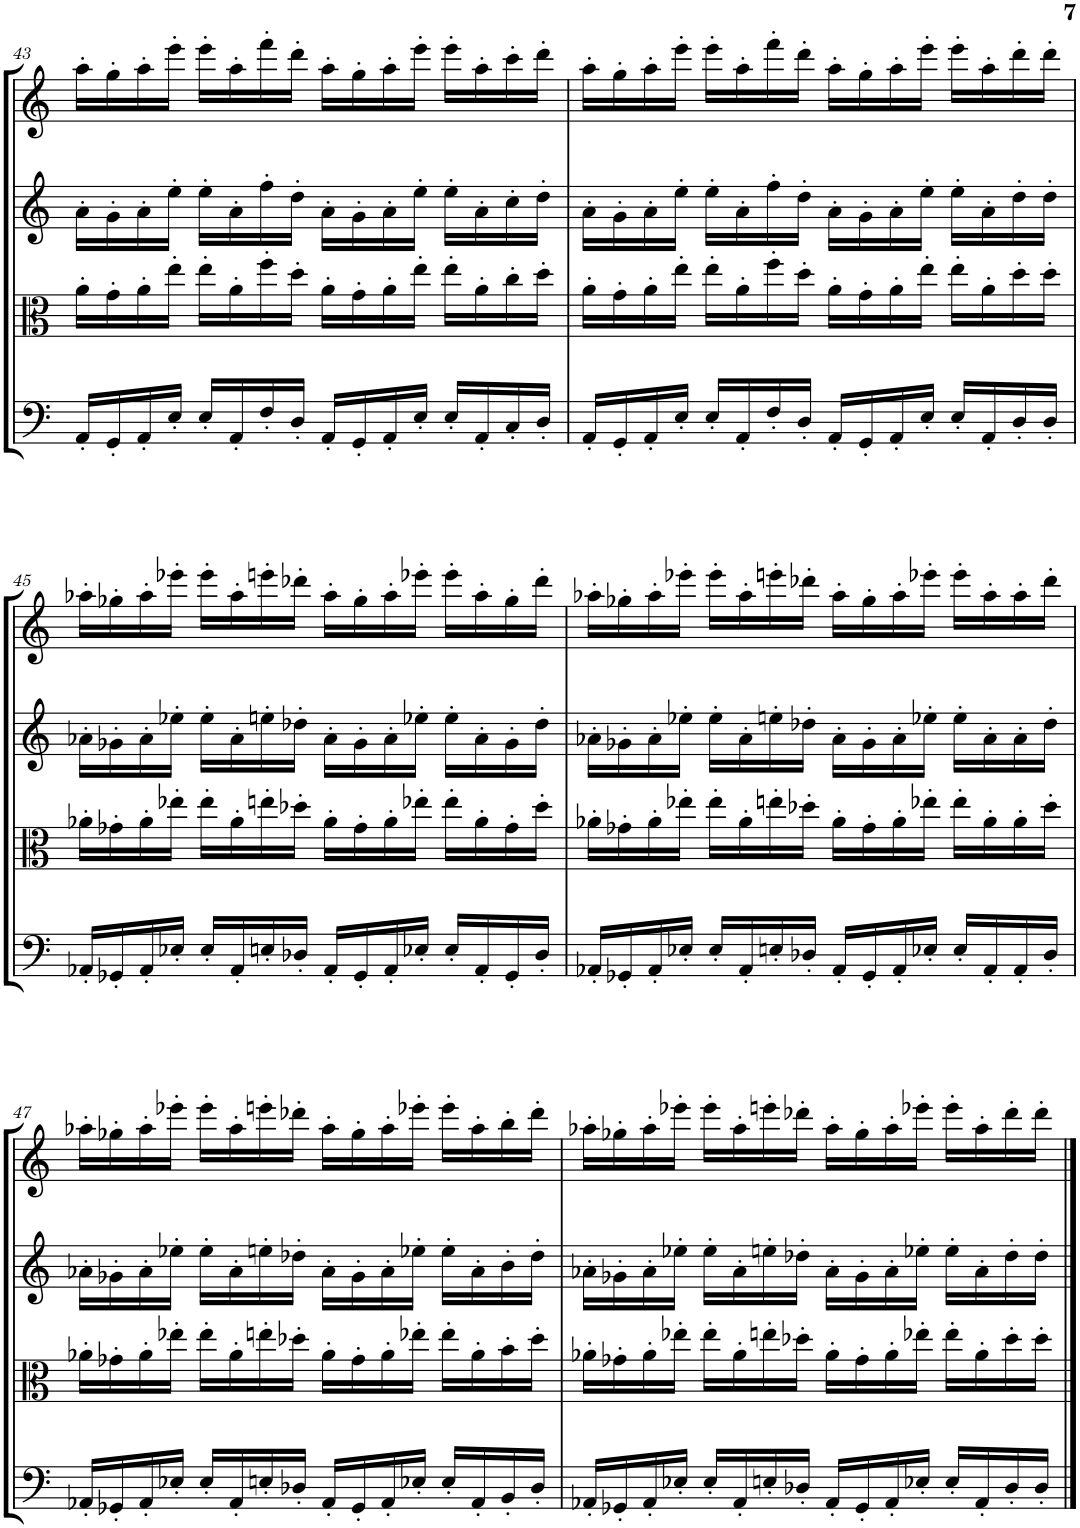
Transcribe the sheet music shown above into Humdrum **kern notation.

**kern	**kern	**kern	**kern
*part4	*part3	*part2	*part1
*staff4	*staff3	*staff2	*staff1
*I"Violoncello	*I"Viola	*I"Violin II	*I"Violin I
*I'Vc	*I'Vla	*I'Vln	*I'Vln
!!LO:PB:g=z
*clefF4	*clefC3	*clefG2	*clefG2
*k[]	*k[]	*k[]	*k[]
*M4/4	*M4/4	*M4/4	*M4/4
=43	=43	=43	=43
16AA'/LL	16a'\LL	16a'\LL	16aa'\LL
16GG'/	16g'\	16g'\	16gg'\
16AA'/	16a'\	16a'\	16aa'\
16E'/JJ	16ee'\JJ	16ee'\JJ	16eee'\JJ
16E'/LL	16ee'\LL	16ee'\LL	16eee'\LL
16AA'/	16a'\	16a'\	16aa'\
16F'/	16ff'\	16ff'\	16fff'\
16D'/JJ	16dd'\JJ	16dd'\JJ	16ddd'\JJ
16AA'/LL	16a'\LL	16a'\LL	16aa'\LL
16GG'/	16g'\	16g'\	16gg'\
16AA'/	16a'\	16a'\	16aa'\
16E'/JJ	16ee'\JJ	16ee'\JJ	16eee'\JJ
16E'/LL	16ee'\LL	16ee'\LL	16eee'\LL
16AA'/	16a'\	16a'\	16aa'\
16C'/	16cc'\	16cc'\	16ccc'\
16D'/JJ	16dd'\JJ	16dd'\JJ	16ddd'\JJ
=44	=44	=44	=44
16AA'/LL	16a'\LL	16a'\LL	16aa'\LL
16GG'/	16g'\	16g'\	16gg'\
16AA'/	16a'\	16a'\	16aa'\
16E'/JJ	16ee'\JJ	16ee'\JJ	16eee'\JJ
16E'/LL	16ee'\LL	16ee'\LL	16eee'\LL
16AA'/	16a'\	16a'\	16aa'\
16F'/	16ff'\	16ff'\	16fff'\
16D'/JJ	16dd'\JJ	16dd'\JJ	16ddd'\JJ
16AA'/LL	16a'\LL	16a'\LL	16aa'\LL
16GG'/	16g'\	16g'\	16gg'\
16AA'/	16a'\	16a'\	16aa'\
16E'/JJ	16ee'\JJ	16ee'\JJ	16eee'\JJ
16E'/LL	16ee'\LL	16ee'\LL	16eee'\LL
16AA'/	16a'\	16a'\	16aa'\
16D'/	16dd'\	16dd'\	16ddd'\
16D'/JJ	16dd'\JJ	16dd'\JJ	16ddd'\JJ
!!LO:LB:g=z
=45	=45	=45	=45
16AA-X'/LL	16a-X'\LL	16a-X'\LL	16aa-X'\LL
16GG-X'/	16g-X'\	16g-X'\	16gg-X'\
16AA-'/	16a-'\	16a-'\	16aa-'\
16E-X'/JJ	16ee-X'\JJ	16ee-X'\JJ	16eee-X'\JJ
16E-'/LL	16ee-'\LL	16ee-'\LL	16eee-'\LL
16AA-'/	16a-'\	16a-'\	16aa-'\
16En'/	16een'\	16een'\	16eeen'\
16D-X'/JJ	16dd-X'\JJ	16dd-X'\JJ	16ddd-X'\JJ
16AA-'/LL	16a-'\LL	16a-'\LL	16aa-'\LL
16GG-'/	16g-'\	16g-'\	16gg-'\
16AA-'/	16a-'\	16a-'\	16aa-'\
16E-X'/JJ	16ee-X'\JJ	16ee-X'\JJ	16eee-X'\JJ
16E-'/LL	16ee-'\LL	16ee-'\LL	16eee-'\LL
16AA-'/	16a-'\	16a-'\	16aa-'\
16GG-'/	16g-'\	16g-'\	16gg-'\
16D-'/JJ	16dd-'\JJ	16dd-'\JJ	16ddd-'\JJ
=46	=46	=46	=46
16AA-X'/LL	16a-X'\LL	16a-X'\LL	16aa-X'\LL
16GG-X'/	16g-X'\	16g-X'\	16gg-X'\
16AA-'/	16a-'\	16a-'\	16aa-'\
16E-X'/JJ	16ee-X'\JJ	16ee-X'\JJ	16eee-X'\JJ
16E-'/LL	16ee-'\LL	16ee-'\LL	16eee-'\LL
16AA-'/	16a-'\	16a-'\	16aa-'\
16En'/	16een'\	16een'\	16eeen'\
16D-X'/JJ	16dd-X'\JJ	16dd-X'\JJ	16ddd-X'\JJ
16AA-'/LL	16a-'\LL	16a-'\LL	16aa-'\LL
16GG-'/	16g-'\	16g-'\	16gg-'\
16AA-'/	16a-'\	16a-'\	16aa-'\
16E-X'/JJ	16ee-X'\JJ	16ee-X'\JJ	16eee-X'\JJ
16E-'/LL	16ee-'\LL	16ee-'\LL	16eee-'\LL
16AA-'/	16a-'\	16a-'\	16aa-'\
16AA-'/	16a-'\	16a-'\	16aa-'\
16D-'/JJ	16dd-'\JJ	16dd-'\JJ	16ddd-'\JJ
!!LO:LB:g=z
=47	=47	=47	=47
16AA-X'/LL	16a-X'\LL	16a-X'\LL	16aa-X'\LL
16GG-X'/	16g-X'\	16g-X'\	16gg-X'\
16AA-'/	16a-'\	16a-'\	16aa-'\
16E-X'/JJ	16ee-X'\JJ	16ee-X'\JJ	16eee-X'\JJ
16E-'/LL	16ee-'\LL	16ee-'\LL	16eee-'\LL
16AA-'/	16a-'\	16a-'\	16aa-'\
16En'/	16een'\	16een'\	16eeen'\
16D-X'/JJ	16dd-X'\JJ	16dd-X'\JJ	16ddd-X'\JJ
16AA-'/LL	16a-'\LL	16a-'\LL	16aa-'\LL
16GG-'/	16g-'\	16g-'\	16gg-'\
16AA-'/	16a-'\	16a-'\	16aa-'\
16E-X'/JJ	16ee-X'\JJ	16ee-X'\JJ	16eee-X'\JJ
16E-'/LL	16ee-'\LL	16ee-'\LL	16eee-'\LL
16AA-'/	16a-'\	16a-'\	16aa-'\
16BB'/	16b'\	16b'\	16bb'\
16D-'/JJ	16dd-'\JJ	16dd-'\JJ	16ddd-'\JJ
=48	=48	=48	=48
16AA-X'/LL	16a-X'\LL	16a-X'\LL	16aa-X'\LL
16GG-X'/	16g-X'\	16g-X'\	16gg-X'\
16AA-'/	16a-'\	16a-'\	16aa-'\
16E-X'/JJ	16ee-X'\JJ	16ee-X'\JJ	16eee-X'\JJ
16E-'/LL	16ee-'\LL	16ee-'\LL	16eee-'\LL
16AA-'/	16a-'\	16a-'\	16aa-'\
16En'/	16een'\	16een'\	16eeen'\
16D-X'/JJ	16dd-X'\JJ	16dd-X'\JJ	16ddd-X'\JJ
16AA-'/LL	16a-'\LL	16a-'\LL	16aa-'\LL
16GG-'/	16g-'\	16g-'\	16gg-'\
16AA-'/	16a-'\	16a-'\	16aa-'\
16E-X'/JJ	16ee-X'\JJ	16ee-X'\JJ	16eee-X'\JJ
16E-'/LL	16ee-'\LL	16ee-'\LL	16eee-'\LL
16AA-'/	16a-'\	16a-'\	16aa-'\
16D-'/	16dd-'\	16dd-'\	16ddd-'\
16D-'/JJ	16dd-'\JJ	16dd-'\JJ	16ddd-'\JJ
==	==	==	==
*-	*-	*-	*-
